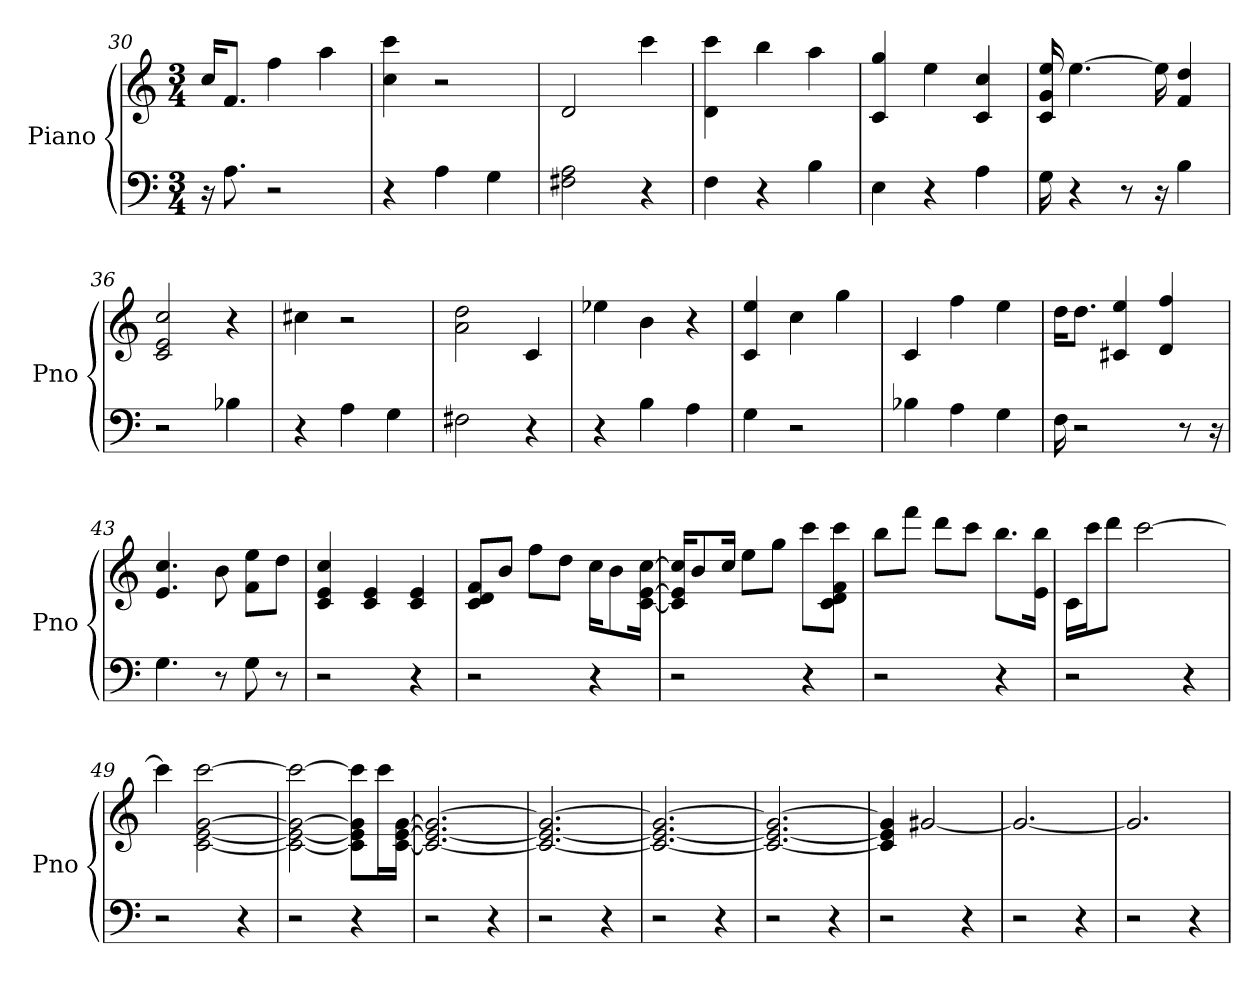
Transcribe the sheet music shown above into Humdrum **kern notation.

**kern	**kern
*part1	*part1
*staff2	*staff1
*I"Piano	*
*I'Pno	*
*clefF4	*clefG2
*k[]	*k[]
*C:	*C:
*M3/4	*M3/4
=30	=30
16r	16cc/KL
8.A	8.f/J
2r	4ff
.	4aa
=31	=31
4r	4ccc 4cc
4A	2r
4G	.
=32	=32
2F# 2A	2d
4r	4ccc
=33	=33
4F	4ccc 4d
4r	4bb
4B	4aa
=34	=34
4E	4c 4gg
4r	4ee
4A	4cc 4c
=35	=35
16G	16g 16ee 16c
4r	[4.ee
8r	.
16r	16ee]
4B	4dd 4f
=36	=36
2r	2cc 2c 2e
4B-	4r
=37	=37
4r	4cc#
4A	2r
4G	.
=38	=38
2F#	2dd 2a
4r	4c
=39	=39
4r	4ee-
4B	4b
4A	4r
=40	=40
4G	4ee 4c
2r	4cc
.	4gg
=41	=41
4B-	4c
4A	4ff
4G	4ee
=42	=42
16F	16dd\KL
2r	8.dd\J
.	4ee 4c#
.	4ff 4d
8r	.
16r	.
=43	=43
4.G	4.cc 4.e
8r	8b
8G	8ee\ 8f\L
8r	8dd\J
=44	=44
2r	4cc 4c 4e
.	4e 4c
4r	4e 4c
=45	=45
2r	8d/ 8f/ 8c/L
.	8b/J
.	8ff\L
.	8dd\J
4r	16cc\KL
.	8b\
.	[16c\ [16e\ [16cc\Jk
=46	=46
2r	16c]/ 16e]/ 16cc]/KL
.	8b/
.	16cc/Jk
.	8ee\L
.	8gg\J
4r	8ccc\L
.	8ccc\ 8c\ 8f\ 8d\J
=47	=47
2r	8bb\L
.	8fff\J
.	8ddd\L
.	8ccc\J
4r	8.bb\L
.	16bb\ 16e\Jk
=48	=48
2r	16c\LL
.	16ccc\J
.	8ddd\J
.	[2ccc
4r	.
=49	=49
2r	4ccc]
.	[2ccc [2c [2e [2g
4r	.
=50	=50
2r	2ccc_ 2c_ 2e_ 2g_
4r	8ccc]\ 8c]\ 8e]\ 8g]\L
.	16ccc\L
.	[16g\ [16e\ [16c\JJ
=51	=51
2r	2.g_ 2.e_ 2.c_
4r	.
=52	=52
2r	2.g_ 2.e_ 2.c_
4r	.
=53	=53
2r	2.g_ 2.e_ 2.c_
4r	.
=54	=54
2r	2.g_ 2.e_ 2.c_
4r	.
=55	=55
2r	4g] 4e] 4c]
.	[2g#
4r	.
=56	=56
2r	2.g#_
4r	.
=57	=57
2r	2.g#]
4r	.
=	=
*-	*-
